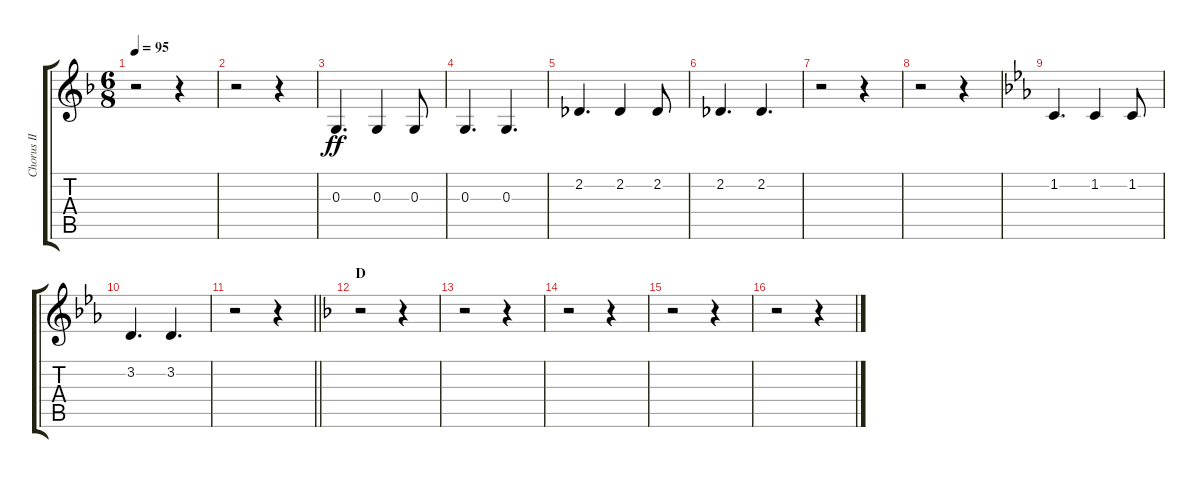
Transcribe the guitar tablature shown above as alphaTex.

\track ("Chorus II" "Chorus II") {instrument voiceoohs}
\staff {score tabs}
\tuning (E4 B3 G3 D3 A2 E2) {hide}
\ts (6 8)
\tempo 95
\clef g2
\ks f
r.2{dy ff} r.4 |
r.2 r.4 |
0.3.4{d} 0.3.4 0.3.8 |
0.3.4{d} 0.3.4{d} |
2.2.4{d} 2.2.4 2.2.8 |
2.2.4{d} 2.2.4{d} |
r.2 r.4 |
r.2 r.4 |
\ks eb
1.2.4{d} 1.2.4 1.2.8 |
3.2.4{d} 3.2.4{d} |
\barLineRight lightlight
r.2 r.4 |
\section ("" "D")
\ks f
r.2 r.4 |
r.2 r.4 |
r.2 r.4 |
r.2 r.4 |
r.2 r.4
